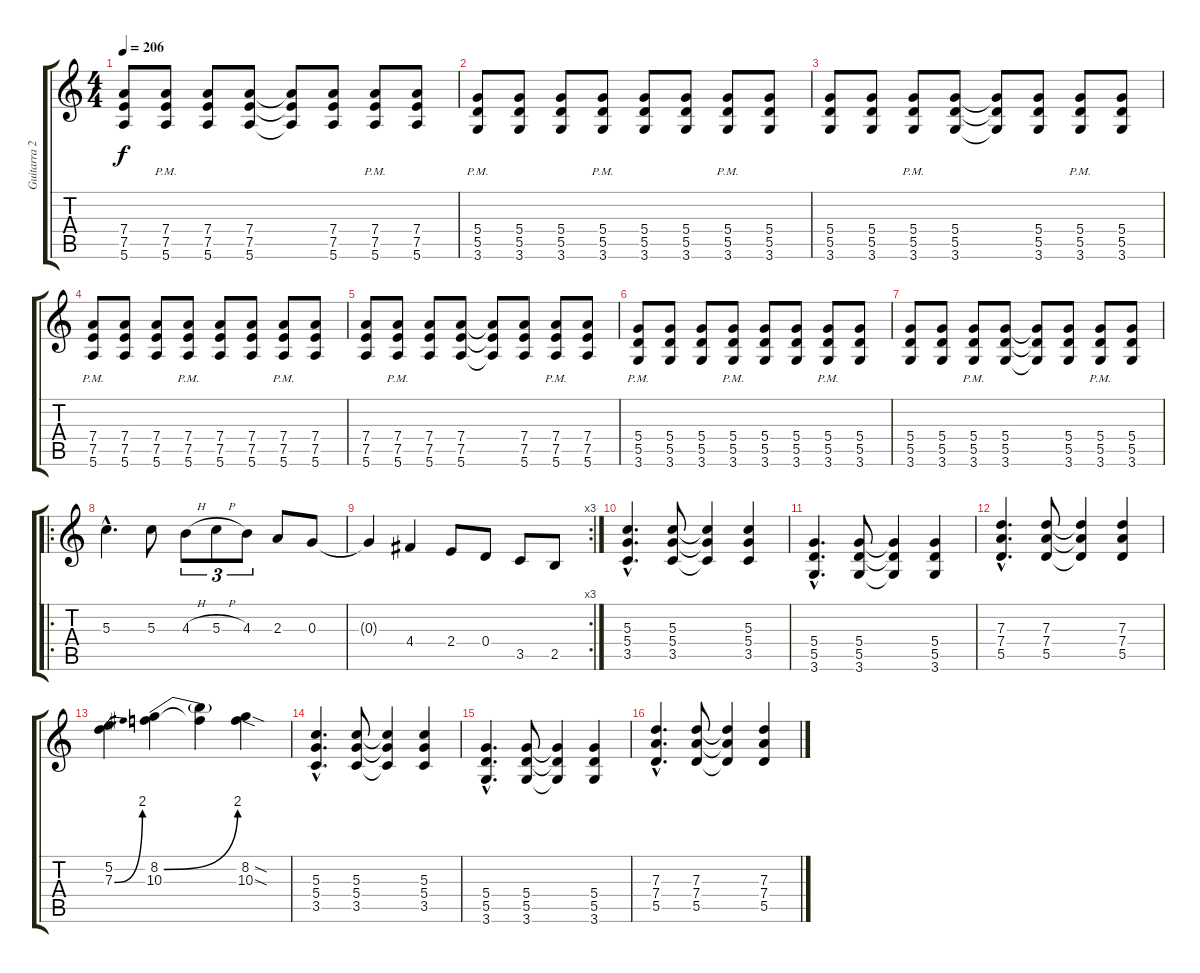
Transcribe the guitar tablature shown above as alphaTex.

\track ("Guitarra 2" "Guitarra 2") {instrument distortionguitar}
\staff {score tabs}
\tuning (E4 B3 G3 D3 A2 E2) {hide}
\ts (4 4)
\tempo 206
\clef g2
\ks c
(7.4 7.5 5.6).8{dy f} (7.4{pm} 7.5{pm} 5.6{pm}).8 (7.4 7.5 5.6).8 (7.4 7.5 5.6).8 (7.4{t} 7.5{t} 5.6{t}).8 (7.4 7.5 5.6).8 (7.4{pm} 7.5{pm} 5.6{pm}).8 (7.4 7.5 5.6).8 |
(5.4{pm} 5.5{pm} 3.6{pm}).8 (5.4 5.5 3.6).8 (5.4 5.5 3.6).8 (5.4{pm} 5.5{pm} 3.6{pm}).8 (5.4 5.5 3.6).8 (5.4 5.5 3.6).8 (5.4{pm} 5.5{pm} 3.6{pm}).8 (5.4 5.5 3.6).8 |
(5.4 5.5 3.6).8 (5.4 5.5 3.6).8 (5.4{pm} 5.5{pm} 3.6{pm}).8 (5.4 5.5 3.6).8 (5.4{t} 5.5{t} 3.6{t}).8 (5.4 5.5 3.6).8 (5.4{pm} 5.5{pm} 3.6{pm}).8 (5.4 5.5 3.6).8 |
(7.4{pm} 7.5{pm} 5.6{pm}).8 (7.4 7.5 5.6).8 (7.4 7.5 5.6).8 (7.4{pm} 7.5{pm} 5.6).8 (7.4 7.5 5.6).8 (7.4 7.5 5.6).8 (7.4{pm} 7.5{pm} 5.6).8 (7.4 7.5 5.6).8 |
(7.4 7.5 5.6).8 (7.4{pm} 7.5{pm} 5.6{pm}).8 (7.4 7.5 5.6).8 (7.4 7.5 5.6).8 (7.4{t} 7.5{t} 5.6{t}).8 (7.4 7.5 5.6).8 (7.4{pm} 7.5{pm} 5.6{pm}).8 (7.4 7.5 5.6).8 |
(5.4{pm} 5.5{pm} 3.6{pm}).8 (5.4 5.5 3.6).8 (5.4 5.5 3.6).8 (5.4{pm} 5.5{pm} 3.6{pm}).8 (5.4 5.5 3.6).8 (5.4 5.5 3.6).8 (5.4{pm} 5.5{pm} 3.6{pm}).8 (5.4 5.5 3.6).8 |
(5.4 5.5 3.6).8 (5.4 5.5 3.6).8 (5.4{pm} 5.5{pm} 3.6{pm}).8 (5.4 5.5 3.6).8 (5.4{t} 5.5{t} 3.6{t}).8 (5.4 5.5 3.6).8 (5.4{pm} 5.5{pm} 3.6{pm}).8 (5.4 5.5 3.6).8 |
\ro
5.3{hac}.4{d} 5.3.8 4.3{h}.8{tu (3 2)} 5.3{h}.8{tu (3 2)} 4.3.8{tu (3 2)} 2.3.8 0.3.8 |
\rc 3
0.3{t}.4 4.4.4 2.4.8 0.4.8 3.5.8 2.5.8 |
(5.3{hac} 5.4{hac} 3.5{hac}).4{d} (5.3 5.4 3.5).8 (5.3{t} 5.4{t} 3.5{t}).4 (5.3 5.4 3.5).4 |
(5.4{hac} 5.5{hac} 3.6{hac}).4{d} (5.4 5.5 3.6).8 (5.4{t} 5.5{t} 3.6{t}).4 (5.4 5.5 3.6).4 |
(7.3{hac} 7.4{hac} 5.5{hac}).4{d} (7.3 7.4 5.5).8 (7.3{t} 7.4{t} 5.5{t}).4 (7.3 7.4 5.5).4 |
(5.2 7.3{be (bend 0 0 60 8)}).4 (8.2{be (bend 0 0 60 8)} 10.3).4 (8.2{t} 10.3{t}).4 (8.2{sod} 10.3{sod}).4 |
(5.3{hac} 5.4{hac} 3.5{hac}).4{d} (5.3 5.4 3.5).8 (5.3{t} 5.4{t} 3.5{t}).4 (5.3 5.4 3.5).4 |
(5.4{hac} 5.5{hac} 3.6{hac}).4{d} (5.4 5.5 3.6).8 (5.4{t} 5.5{t} 3.6{t}).4 (5.4 5.5 3.6).4 |
(7.3{hac} 7.4{hac} 5.5{hac}).4{d} (7.3 7.4 5.5).8 (7.3{t} 7.4{t} 5.5{t}).4 (7.3 7.4 5.5).4
